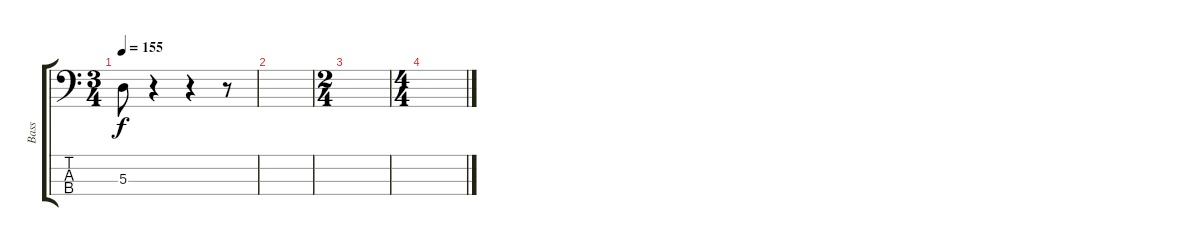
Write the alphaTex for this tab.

\track ("Bass       - Soko" "Bass      ") {instrument electricbassfinger}
\staff {score tabs}
\tuning (G2 D2 A1 E1) {hide}
\ts (3 4)
\tempo 155
\clef f4
\ks c
5.3.8{dy f} r.4 r.4 r.8 |
|
\ts (2 4)
|
\ts (4 4)
